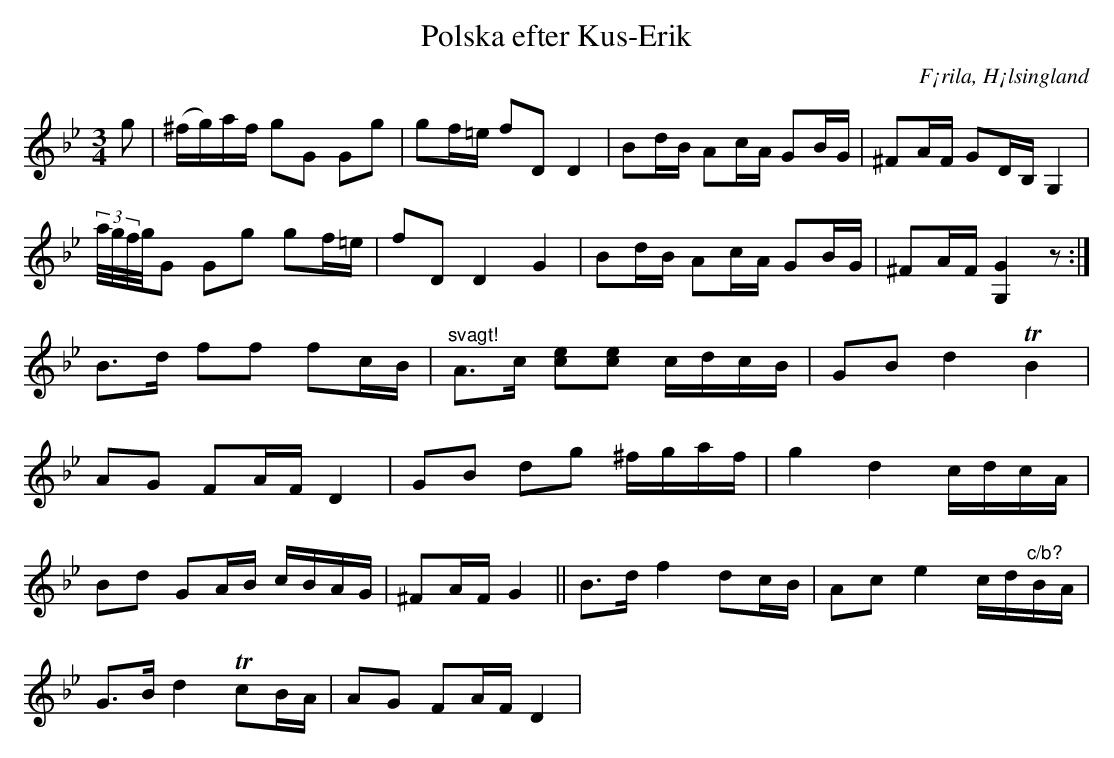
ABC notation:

X:1
T: Polska efter Kus-Erik
O: F¡rila, H¡lsingland
M: 3/4
L: 1/16
K: Gm
g2 | (^fg)af g2G2 G2g2 | g2f=e f2D2 D4 | B2dB A2cA G2BG | ^F2AF G2DB, G,4 |
(3a/g/f/g/G2 G2g2 g2f=e | f2D2 D4 G4 | B2dB A2cA G2BG | ^F2AF [G,G]4 z2 :|
B2>d2 f2f2 f2cB | "^svagt!"A2>c2 [c2e2][e2c2] cdcB | G2B2 d4 TB4 |
A2G2 F2AF D4 | G2B2 d2g2 ^fgaf | g4 d4 cdcA |
B2d2 G2AB cBAG | ^F2AF G4 || B2>d2 f4 d2cB | A2c2 e4 cd"^c/b?"BA |
G2>B2 d4 Tc2BA | A2G2 F2AF D4 |
